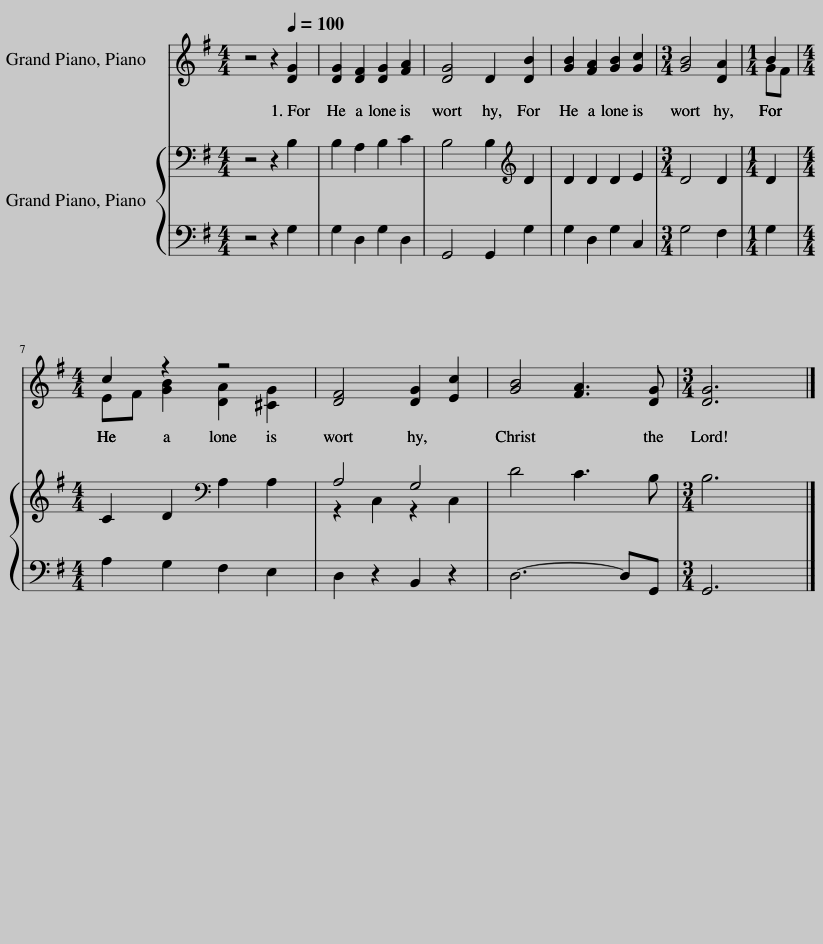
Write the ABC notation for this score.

X:1
%%score ( 1 2 ) { ( 3 5 ) | 4 }
L:1/8
M:4/4
I:linebreak $
K:G
V:1 treble
V:2 treble
V:3 bass
V:5 bass
V:4 bass
V:1
 z4 z2[Q:1/4=100] [DG]2 | [DG]2 [DF]2 [DG]2 [FA]2 | [DG]4 D2 [DB]2 | [GB]2 [FA]2 [GB]2 [Gc]2 |[M:3/4] [GB]4 [DA]2 | %5
[M:1/4] B2 |$[M:4/4] c2 z2 z4 | [DF]4 [DG]2 [Ec]2 | [GB]4 [FA]3 [DG] |[M:3/4] [DG]6 |] %10
V:2
 x8 | x8 | x8 | x8 |[M:3/4] x6 | %5
[M:1/4] GF |$[M:4/4] EF [GB]2 [DA]2 [^CG]2 | x8 | x8 |[M:3/4] x6 |] %10
V:3
 z4 z2 B,2 | B,2 A,2 B,2 C2 | B,4 B,2[K:treble] D2 | D2 D2 D2 E2 |[M:3/4] D4 D2 | %5
[M:1/4] D2 |$[M:4/4] C2 D2[K:bass] A,2 A,2 | A,4 G,4 | D4 C3 B, |[M:3/4] B,6 |] %10
V:4
 z4 z2 G,2 | G,2 D,2 G,2 D,2 | G,,4 G,,2 G,2 | G,2 D,2 G,2 C,2 |[M:3/4] G,4 F,2 | %5
[M:1/4] G,2 |$[M:4/4] A,2 G,2 F,2 E,2 | D,2 z2 B,,2 z2 | D,6- D,G,, |[M:3/4] G,,6 |] %10
V:5
 x8 | x8 | x6[K:treble] x2 | x8 |[M:3/4] x6 | %5
[M:1/4] x2 |$[M:4/4] x4[K:bass] x4 | z2 C,2 z2 C,2 | x8 |[M:3/4] x6 |] %10
